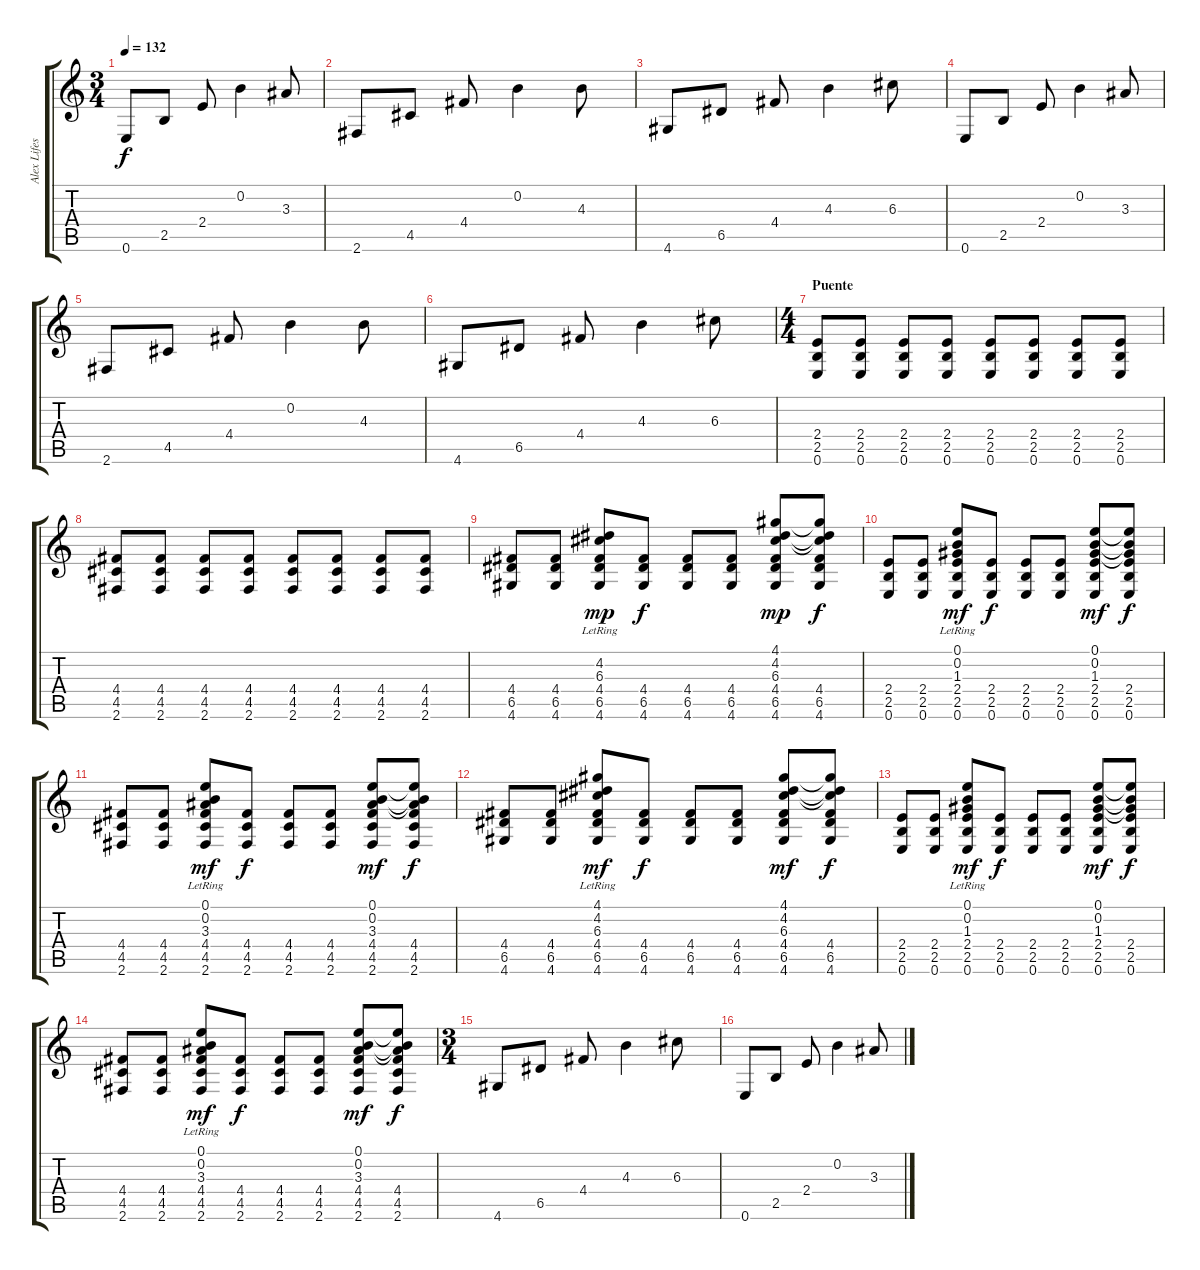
\track ("Alex Lifeson" "Alex Lifes") {instrument distortionguitar}
\staff {score tabs}
\tuning (E4 B3 G3 D3 A2 E2) {hide}
\ts (3 4)
\tempo 132
\clef g2
\ks c
0.6.8{dy f} 2.5.8 2.4.8 0.2.4 3.3.8 |
2.6.8 4.5.8 4.4.8 0.2.4 4.3.8 |
4.6.8 6.5.8 4.4.8 4.3.4 6.3.8 |
0.6.8 2.5.8 2.4.8 0.2.4 3.3.8 |
2.6.8 4.5.8 4.4.8 0.2.4 4.3.8 |
4.6.8 6.5.8 4.4.8 4.3.4 6.3.8 |
\ts (4 4)
\section ("" "Puente")
(2.4 2.5 0.6).8{volume 14} (2.4 2.5 0.6).8 (2.4 2.5 0.6).8 (2.4 2.5 0.6).8 (2.4 2.5 0.6).8 (2.4 2.5 0.6).8 (2.4 2.5 0.6).8 (2.4 2.5 0.6).8 |
(4.4 4.5 2.6).8 (4.4 4.5 2.6).8 (4.4 4.5 2.6).8 (4.4 4.5 2.6).8 (4.4 4.5 2.6).8 (4.4 4.5 2.6).8 (4.4 4.5 2.6).8 (4.4 4.5 2.6).8 |
(4.4 6.5 4.6).8 (4.4 6.5 4.6).8 (4.2{lr} 6.3{lr} 4.4 6.5 4.6).8{dy mp} (4.4 6.5 4.6).8{dy f} (4.4 6.5 4.6).8 (4.4 6.5 4.6).8 (4.1 4.2 6.3 4.4 6.5 4.6).8{dy mp} (4.1{t} 4.2{t} 6.3{t} 4.4 6.5 4.6).8{dy f} |
(2.4 2.5 0.6).8 (2.4 2.5 0.6).8 (0.1{lr} 0.2{lr} 1.3{lr} 2.4 2.5 0.6).8{dy mf} (2.4 2.5 0.6).8{dy f} (2.4 2.5 0.6).8 (2.4 2.5 0.6).8 (0.1 0.2 1.3 2.4 2.5 0.6).8{dy mf} (0.1{t} 0.2{t} 1.3{t} 2.4 2.5 0.6).8{dy f} |
(4.4 4.5 2.6).8 (4.4 4.5 2.6).8 (0.1{lr} 0.2{lr} 3.3{lr} 4.4 4.5 2.6).8{dy mf} (4.4 4.5 2.6).8{dy f} (4.4 4.5 2.6).8 (4.4 4.5 2.6).8 (0.1 0.2 3.3 4.4 4.5 2.6).8{dy mf} (0.1{t} 0.2{t} 3.3{t} 4.4 4.5 2.6).8{dy f} |
(4.4 6.5 4.6).8 (4.4 6.5 4.6).8 (4.1 4.2{lr} 6.3{lr} 4.4 6.5 4.6).8{dy mf} (4.4 6.5 4.6).8{dy f} (4.4 6.5 4.6).8 (4.4 6.5 4.6).8 (4.1 4.2 6.3 4.4 6.5 4.6).8{dy mf} (4.1{t} 4.2{t} 6.3{t} 4.4 6.5 4.6).8{dy f} |
(2.4 2.5 0.6).8 (2.4 2.5 0.6).8 (0.1{lr} 0.2{lr} 1.3{lr} 2.4 2.5 0.6).8{dy mf} (2.4 2.5 0.6).8{dy f} (2.4 2.5 0.6).8 (2.4 2.5 0.6).8 (0.1 0.2 1.3 2.4 2.5 0.6).8{dy mf} (0.1{t} 0.2{t} 1.3{t} 2.4 2.5 0.6).8{dy f} |
(4.4 4.5 2.6).8 (4.4 4.5 2.6).8 (0.1{lr} 0.2{lr} 3.3{lr} 4.4 4.5 2.6).8{dy mf} (4.4 4.5 2.6).8{dy f} (4.4 4.5 2.6).8 (4.4 4.5 2.6).8 (0.1 0.2 3.3 4.4 4.5 2.6).8{dy mf} (0.1{t} 0.2{t} 3.3{t} 4.4 4.5 2.6).8{dy f} |
\ts (3 4)
4.6.8{volume 11} 6.5.8 4.4.8 4.3.4 6.3.8 |
0.6.8 2.5.8 2.4.8 0.2.4 3.3.8
